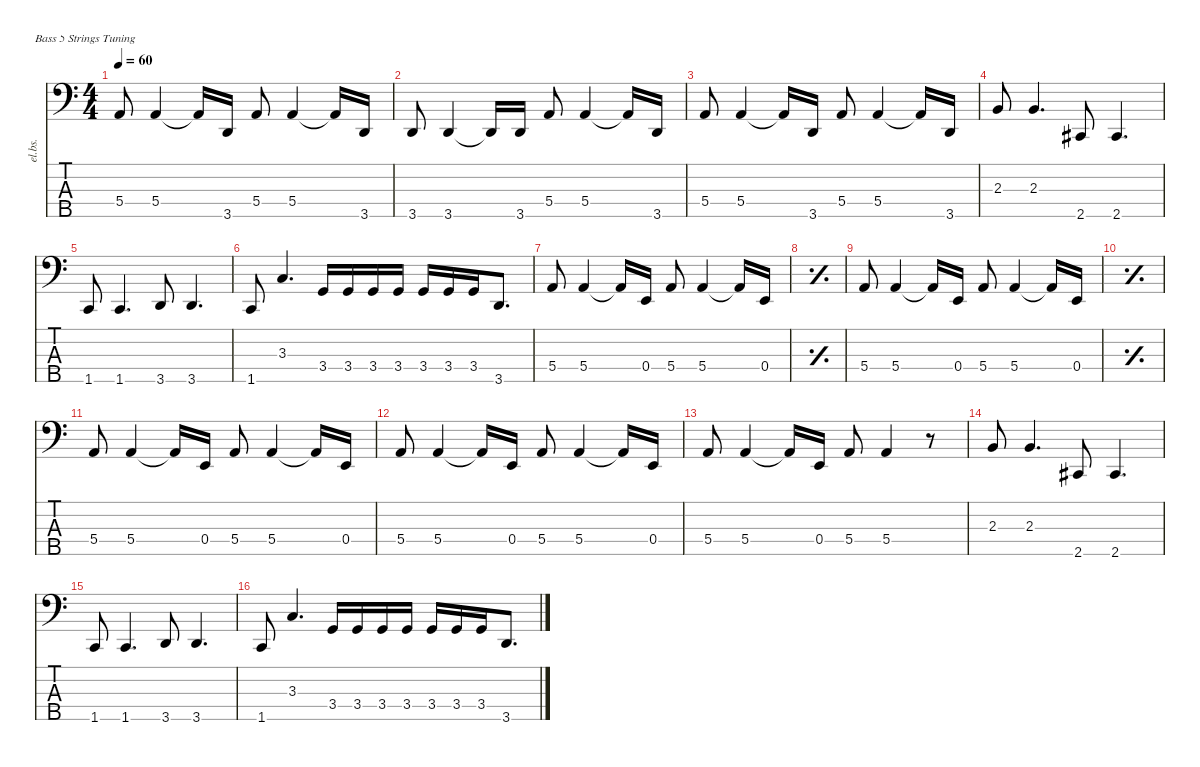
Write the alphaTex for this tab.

\defaultSystemsLayout 4
\hideDynamics
\bracketExtendMode nobrackets
\track ("E.Bass" "el.bs.") {solo instrument electricbassfinger}
\staff {score tabs}
\tuning (G2 D2 A1 E1 B0)
\ts (4 4)
\tempo 60
\clef f4
\ks c
5.4.8{dy mf} 5.4.4 5.4{t}.16 3.5.16 5.4.8 5.4.4 5.4{t}.16 3.5.16 |
3.5.8 3.5.4 3.5{t}.16 3.5.16 5.4.8 5.4.4 5.4{t}.16 3.5.16 |
5.4.8 5.4.4 5.4{t}.16 3.5.16 5.4.8 5.4.4 5.4{t}.16 3.5.16 |
2.3.8 2.3.4{d} 2.5{acc #}.8 2.5{acc #}.4{d} |
1.5.8 1.5.4{d} 3.5.8 3.5.4{d} |
1.5.8 3.3.4{d} 3.4.16 3.4.16 3.4.16 3.4.16 3.4.16 3.4.16 3.4.16 3.5.8{d} |
5.4.8 5.4.4 5.4{t}.16 0.4.16 5.4.8 5.4.4 5.4{t}.16 0.4.16 |
\simile simple
|
\simile none
5.4.8 5.4.4 5.4{t}.16 0.4.16 5.4.8 5.4.4 5.4{t}.16 0.4.16 |
\simile simple
|
\simile none
5.4.8 5.4.4 5.4{t}.16 0.4.16 5.4.8 5.4.4 5.4{t}.16 0.4.16 |
5.4.8 5.4.4 5.4{t}.16 0.4.16 5.4.8 5.4.4 5.4{t}.16 0.4.16 |
5.4.8 5.4.4 5.4{t}.16 0.4.16 5.4.8 5.4.4 r.8 |
\scale
0.317476 2.3.8 2.3.4{d} 2.5{acc #}.8 2.5{acc #}.4{d} |
\scale
0.279904 1.5.8 1.5.4{d} 3.5.8 3.5.4{d} |
\scale
0.40262 1.5.8 3.3.4{d} 3.4.16 3.4.16 3.4.16 3.4.16 3.4.16 3.4.16 3.4.16 3.5.8{d}
